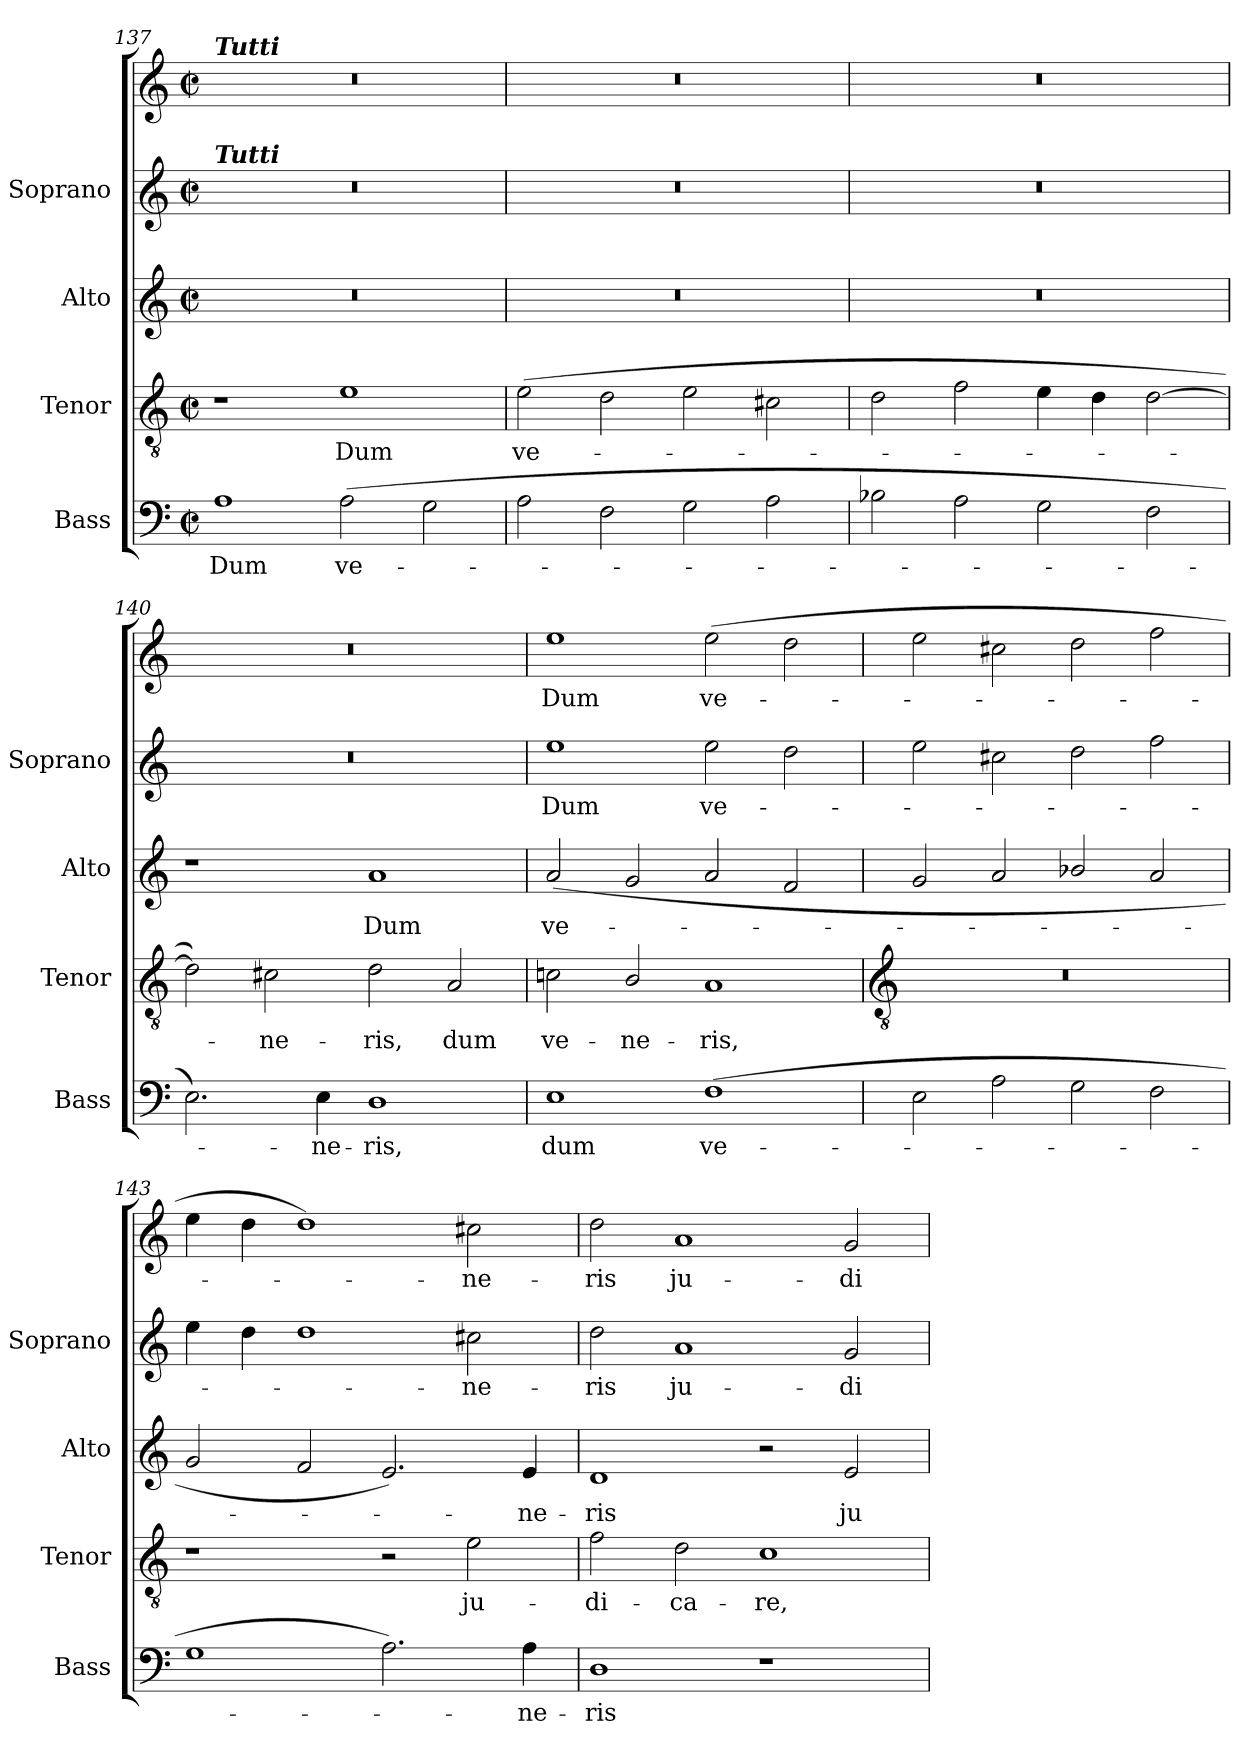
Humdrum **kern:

**kern	**text	**kern	**text	**kern	**text	**kern	**text	**kern	**text
*part4	*part4	*part3	*part3	*part2	*part2	*part1	*part1	*part1	*part1
*staff5	*staff5	*staff4	*staff4	*staff3	*staff3	*staff2	*staff2	*staff1	*staff1
*I"Bass	*	*I"Tenor	*	*I"Alto	*	*I"Soprano	*	*	*
*I'Bass	*	*I'Tenor	*	*I'Alto	*	*I'Soprano	*	*	*
!!LO:LB:g=z
*clefF4	*	*clefGv2	*	*clefG2	*	*clefG2	*	*clefG2	*
*k[]	*	*k[]	*	*k[]	*	*k[]	*	*k[]	*
*C:	*	*C:	*	*C:	*	*C:	*	*C:	*
*M4/2	*	*M4/2	*	*M4/2	*	*M4/2	*	*M4/2	*
*met(c|)	*	*met(c|)	*	*met(c|)	*	*met(c|)	*	*met(c|)	*
=137	=137	=137	=137	=137	=137	=137	=137	=137	=137
!	!	!	!	!	!	!	!	!LO:TX:a:Bi:t=Tutti	!
!	!	!	!	!	!	!LO:TX:a:Bi:t=Tutti	!	!	!
!	!LO:LY:b	!	!	!	!	!	!	!	!
1A	Dum	1r	.	0r	.	0r	.	0r	.
!	!LO:LY:b	!	!LO:LY:b	!	!	!	!	!	!
(>2A	ve-	1e	Dum	.	.	.	.	.	.
2G	.	.	.	.	.	.	.	.	.
=138	=138	=138	=138	=138	=138	=138	=138	=138	=138
!	!	!	!LO:LY:b	!	!	!	!	!	!
2A	.	(>2e	ve-	0r	.	0r	.	0r	.
2F	.	2d	.	.	.	.	.	.	.
2G	.	2e	.	.	.	.	.	.	.
2A	.	2c#X	.	.	.	.	.	.	.
=139	=139	=139	=139	=139	=139	=139	=139	=139	=139
2B-X	.	2d	.	0r	.	0r	.	0r	.
2A	.	2f	.	.	.	.	.	.	.
2G	.	4e	.	.	.	.	.	.	.
.	.	4d	.	.	.	.	.	.	.
2F	.	[2d	.	.	.	.	.	.	.
=140	=140	=140	=140	=140	=140	=140	=140	=140	=140
2.E)	.	2d])	.	1r	.	0r	.	0r	.
!	!	!	!LO:LY:b	!	!	!	!	!	!
.	.	2c#X	ne-	.	.	.	.	.	.
!	!LO:LY:b	!	!	!	!	!	!	!	!
4E	ne-	.	.	.	.	.	.	.	.
!	!LO:LY:b	!	!LO:LY:b	!	!LO:LY:b	!	!	!	!
1D	-ris,	2d	-ris,	1a	Dum	.	.	.	.
!	!	!	!LO:LY:b	!	!	!	!	!	!
.	.	2A	dum	.	.	.	.	.	.
=141	=141	=141	=141	=141	=141	=141	=141	=141	=141
!	!LO:LY:b	!	!LO:LY:b	!	!LO:LY:b	!	!LO:LY:b	!	!LO:LY:b
1E	dum	2cn	ve-	(<2a	ve-	1ee	Dum	1ee	Dum
!	!	!	!LO:LY:b	!	!	!	!	!	!
.	.	2B/	-ne-	2g	.	.	.	.	.
!	!LO:LY:b	!	!LO:LY:b	!	!	!	!LO:LY:b	!	!LO:LY:b
(>1F	ve-	1A	-ris,	2a	.	2ee	ve-	(>2ee	ve-
.	.	.	.	2f	.	2dd	.	2dd	.
!!LO:LB:g=z
=142	=142	=142	=142	=142	=142	=142	=142	=142	=142
*	*	*clefGv2	*	*	*	*	*	*	*
2E	.	0r	.	2g	.	2ee	.	2ee	.
2A	.	.	.	2a	.	2cc#X	.	2cc#X	.
2G	.	.	.	2b-X/	.	2dd	.	2dd	.
2F	.	.	.	2a	.	2ff	.	2ff	.
=143	=143	=143	=143	=143	=143	=143	=143	=143	=143
1G	.	1r	.	2g	.	4ee	.	4ee	.
.	.	.	.	.	.	4dd	.	4dd	.
.	.	.	.	2f	.	1dd	.	1dd)	.
2.A)	.	2r	.	2.e)	.	.	.	.	.
!	!	!	!LO:LY:b	!	!	!	!LO:LY:b	!	!LO:LY:b
.	.	2e	ju-	.	.	2cc#X	ne-	2cc#X	ne-
!	!LO:LY:b	!	!	!	!LO:LY:b	!	!	!	!
4A	ne-	.	.	4e	ne-	.	.	.	.
=144	=144	=144	=144	=144	=144	=144	=144	=144	=144
!	!LO:LY:b	!	!LO:LY:b	!	!LO:LY:b	!	!LO:LY:b	!	!LO:LY:b
1D	-ris	2f	-di-	1d	-ris	2dd	-ris	2dd	-ris
!	!	!	!LO:LY:b	!	!	!	!LO:LY:b	!	!LO:LY:b
.	.	2d	-ca-	.	.	1a	ju-	1a	ju-
!	!	!	!LO:LY:b	!	!	!	!	!	!
1r	.	1c	-re,	2r	.	.	.	.	.
!	!	!	!	!	!LO:LY:b	!	!LO:LY:b	!	!LO:LY:b
.	.	.	.	2e	ju-	2g	-di-	2g	-di-
=	=	=	=	=	=	=	=	=	=
*-	*-	*-	*-	*-	*-	*-	*-	*-	*-
